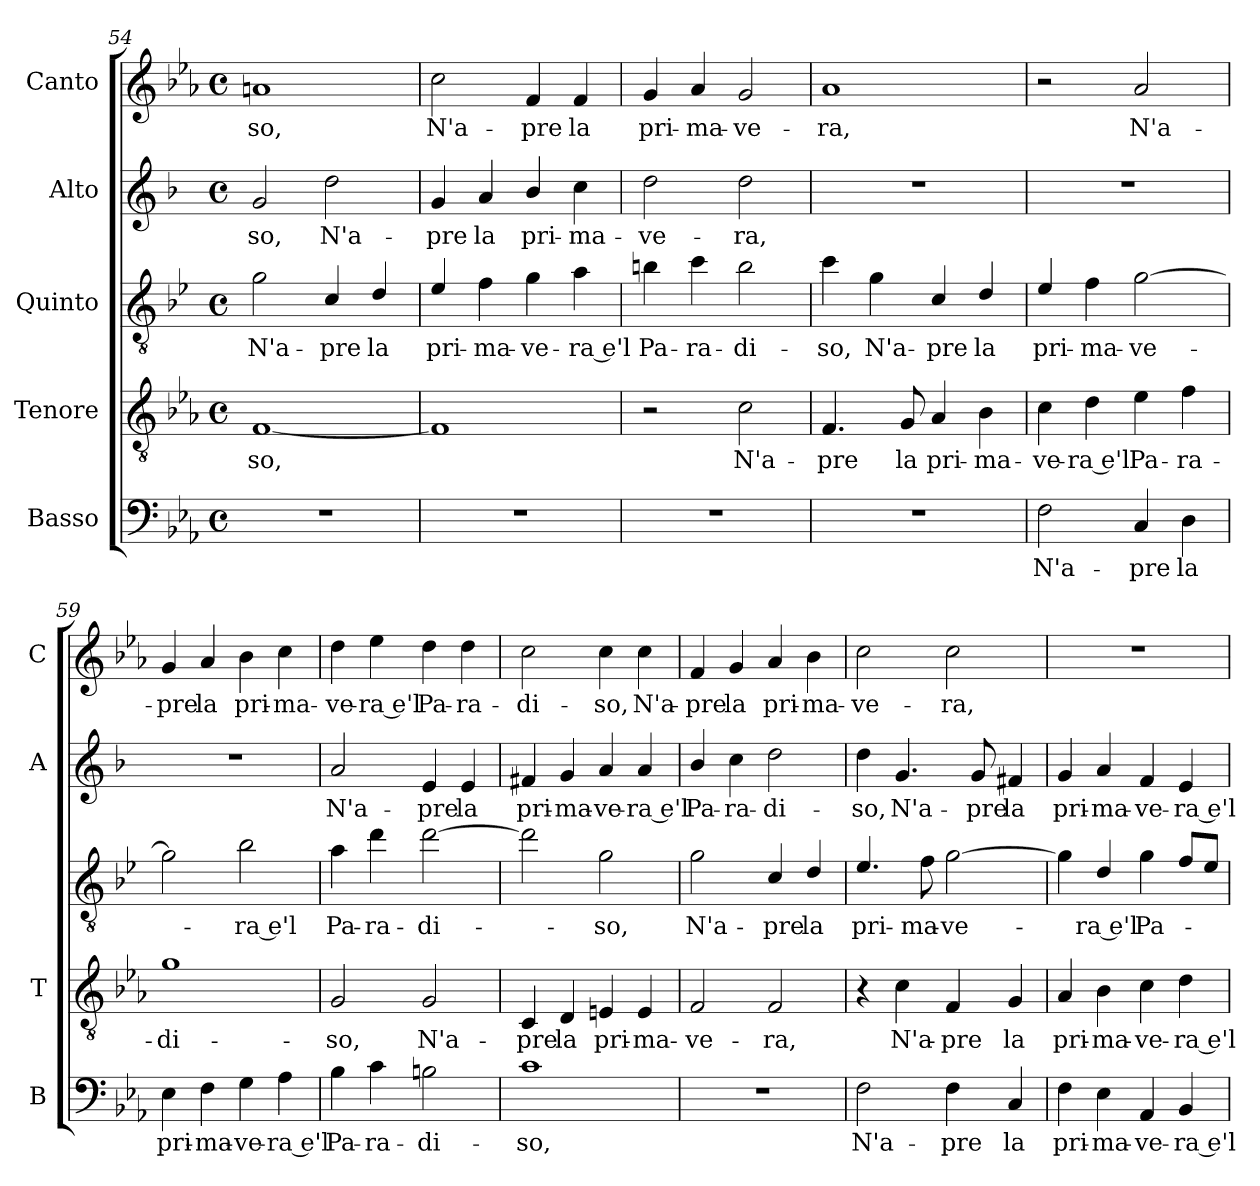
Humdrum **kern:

**kern	**text	**kern	**text	**kern	**text	**kern	**text	**kern	**text
*part5	*part5	*part4	*part4	*part3	*part3	*part2	*part2	*part1	*part1
*staff5	*staff5	*staff4	*staff4	*staff3	*staff3	*staff2	*staff2	*staff1	*staff1
*I"Basso	*	*I"Tenore	*	*I"Quinto	*	*I"Alto	*	*I"Canto	*
*I'B	*	*I'T	*	*	*	*I'A	*	*I'C	*
*clefF4	*	*clefGv2	*	*clefGv2	*	*clefG2	*	*clefG2	*
*	*	*	*	*ITrd4c7	*	*ITrd1c2	*	*	*
*k[b-e-a-]	*	*k[b-e-a-]	*	*k[b-e-a-]	*	*k[b-e-a-]	*	*k[b-e-a-]	*
*E-:	*	*E-:	*	*E-:	*	*E-:	*	*E-:	*
*M4/4	*	*M4/4	*	*M4/4	*	*M4/4	*	*M4/4	*
*met(c)	*	*met(c)	*	*met(c)	*	*met(c)	*	*met(c)	*
=54	=54	=54	=54	=54	=54	=54	=54	=54	=54
!	!	!	!LO:LY:b	!	!LO:LY:b	!	!LO:LY:b	!	!LO:LY:b
1r	.	[1F	-so,	2c\	N'a-	2f/	-so,	1an	-so,
!	!	!	!	!	!LO:LY:b	!	!LO:LY:b	!	!
.	.	.	.	4F/	-pre	2cc\	N'a-	.	.
!	!	!	!	!	!LO:LY:b	!	!	!	!
.	.	.	.	4G/	la	.	.	.	.
=55	=55	=55	=55	=55	=55	=55	=55	=55	=55
!	!	!	!	!	!LO:LY:b	!	!LO:LY:b	!	!LO:LY:b
1r	.	1F]	.	4A-/	pri-	4f/	-pre	2cc\	N'a-
!	!	!	!	!	!LO:LY:b	!	!LO:LY:b	!	!
.	.	.	.	4B-\	-ma-	4g/	la	.	.
!	!	!	!	!	!LO:LY:b	!	!LO:LY:b	!	!LO:LY:b
.	.	.	.	4c\	-ve-	4a-/	pri-	4f/	-pre
!	!	!	!	!	!LO:LY:b	!	!LO:LY:b	!	!LO:LY:b
.	.	.	.	4d\	-ra e'l	4b-\	-ma-	4f/	la
=56	=56	=56	=56	=56	=56	=56	=56	=56	=56
!	!	!	!	!	!LO:LY:b	!	!LO:LY:b	!	!LO:LY:b
1r	.	2r	.	4en\	Pa-	2cc\	-ve-	4g/	pri-
!	!	!	!	!	!LO:LY:b	!	!	!	!LO:LY:b
.	.	.	.	4f\	-ra-	.	.	4a-/	-ma-
!	!	!	!LO:LY:b	!	!LO:LY:b	!	!LO:LY:b	!	!LO:LY:b
.	.	2c\	N'a-	2e\	-di-	2cc\	-ra,	2g/	-ve-
=57	=57	=57	=57	=57	=57	=57	=57	=57	=57
!	!	!	!LO:LY:b	!	!LO:LY:b	!	!	!	!LO:LY:b
1r	.	4.F/	-pre	4f\	-so,	1r	.	1a-	-ra,
!	!	!	!	!	!LO:LY:b	!	!	!	!
.	.	.	.	4c\	N'a-	.	.	.	.
!	!	!	!LO:LY:b	!	!	!	!	!	!
.	.	8G/	la	.	.	.	.	.	.
!	!	!	!LO:LY:b	!	!LO:LY:b	!	!	!	!
.	.	4A-/	pri-	4F/	-pre	.	.	.	.
!	!	!	!LO:LY:b	!	!LO:LY:b	!	!	!	!
.	.	4B-\	-ma-	4G/	la	.	.	.	.
!!LO:PB:g=z
=58	=58	=58	=58	=58	=58	=58	=58	=58	=58
!	!LO:LY:b	!	!LO:LY:b	!	!LO:LY:b	!	!	!	!
2F\	N'a-	4c\	-ve-	4A-/	pri-	1r	.	2r	.
!	!	!	!LO:LY:b	!	!LO:LY:b	!	!	!	!
.	.	4d\	-ra e'l	4B-\	-ma-	.	.	.	.
!	!LO:LY:b	!	!LO:LY:b	!	!LO:LY:b	!	!	!	!LO:LY:b
4C/	-pre	4e-\	Pa-	[2c\	-ve-	.	.	2a-/	N'a-
!	!LO:LY:b	!	!LO:LY:b	!	!	!	!	!	!
4D\	la	4f\	-ra-	.	.	.	.	.	.
=59	=59	=59	=59	=59	=59	=59	=59	=59	=59
!	!LO:LY:b	!	!LO:LY:b	!	!	!	!	!	!LO:LY:b
4E-\	pri-	1g	-di-	2c\]	.	1r	.	4g/	-pre
!	!LO:LY:b	!	!	!	!	!	!	!	!LO:LY:b
4F\	-ma-	.	.	.	.	.	.	4a-/	la
!	!LO:LY:b	!	!	!	!LO:LY:b	!	!	!	!LO:LY:b
4G\	-ve-	.	.	2e-\	-ra e'l	.	.	4b-\	pri-
!	!LO:LY:b	!	!	!	!	!	!	!	!LO:LY:b
4A-\	-ra e'l	.	.	.	.	.	.	4cc\	-ma-
=60	=60	=60	=60	=60	=60	=60	=60	=60	=60
!	!LO:LY:b	!	!LO:LY:b	!	!LO:LY:b	!	!LO:LY:b	!	!LO:LY:b
4B-\	Pa-	2G/	-so,	4d\	Pa-	2g/	N'a-	4dd\	-ve-
!	!LO:LY:b	!	!	!	!LO:LY:b	!	!	!	!LO:LY:b
4c\	-ra-	.	.	4g\	-ra-	.	.	4ee-\	-ra e'l
!	!LO:LY:b	!	!LO:LY:b	!	!LO:LY:b	!	!LO:LY:b	!	!LO:LY:b
2Bn\	-di-	2G/	N'a-	[2g\	-di-	4d/	-pre	4dd\	Pa-
!	!	!	!	!	!	!	!LO:LY:b	!	!LO:LY:b
.	.	.	.	.	.	4d/	la	4dd\	-ra-
=61	=61	=61	=61	=61	=61	=61	=61	=61	=61
!	!LO:LY:b	!	!LO:LY:b	!	!	!	!LO:LY:b	!	!LO:LY:b
1c	-so,	4C/	-pre	2g\]	.	4en/	pri-	2cc\	-di-
!	!	!	!LO:LY:b	!	!	!	!LO:LY:b	!	!
.	.	4D/	la	.	.	4f/	-ma-	.	.
!	!	!	!LO:LY:b	!	!LO:LY:b	!	!LO:LY:b	!	!LO:LY:b
.	.	4En/	pri-	2c\	-so,	4g/	-ve-	4cc\	-so,
!	!	!	!LO:LY:b	!	!	!	!LO:LY:b	!	!LO:LY:b
.	.	4E/	-ma-	.	.	4g/	-ra e'l	4cc\	N'a-
=62	=62	=62	=62	=62	=62	=62	=62	=62	=62
!	!	!	!LO:LY:b	!	!LO:LY:b	!	!LO:LY:b	!	!LO:LY:b
1r	.	2F/	-ve-	2c\	N'a-	4a-/	Pa-	4f/	-pre
!	!	!	!	!	!	!	!LO:LY:b	!	!LO:LY:b
.	.	.	.	.	.	4b-\	-ra-	4g/	la
!	!	!	!LO:LY:b	!	!LO:LY:b	!	!LO:LY:b	!	!LO:LY:b
.	.	2F/	-ra,	4F/	-pre	2cc\	-di-	4a-/	pri-
!	!	!	!	!	!LO:LY:b	!	!	!	!LO:LY:b
.	.	.	.	4G/	la	.	.	4b-\	-ma-
=63	=63	=63	=63	=63	=63	=63	=63	=63	=63
!	!LO:LY:b	!	!	!	!LO:LY:b	!	!LO:LY:b	!	!LO:LY:b
2F\	N'a-	4r	.	4.A-/	pri-	4cc\	-so,	2cc\	-ve-
!	!	!	!LO:LY:b	!	!	!	!LO:LY:b	!	!
.	.	4c\	N'a-	.	.	4.f/	N'a-	.	.
!	!	!	!	!	!LO:LY:b	!	!	!	!
.	.	.	.	8B-\	-ma-	.	.	.	.
!	!LO:LY:b	!	!LO:LY:b	!	!LO:LY:b	!	!	!	!LO:LY:b
4F\	-pre	4F/	-pre	[2c\	-ve-	.	.	2cc\	-ra,
!	!	!	!	!	!	!	!LO:LY:b	!	!
.	.	.	.	.	.	8f/	-pre	.	.
!	!LO:LY:b	!	!LO:LY:b	!	!	!	!LO:LY:b	!	!
4C/	la	4G/	la	.	.	4en/	la	.	.
!!LO:LB:g=z
=64	=64	=64	=64	=64	=64	=64	=64	=64	=64
!	!LO:LY:b	!	!LO:LY:b	!	!	!	!LO:LY:b	!	!
4F\	pri-	4A-/	pri-	4c\]	.	4f/	pri-	1r	.
!	!LO:LY:b	!	!LO:LY:b	!	!LO:LY:b	!	!LO:LY:b	!	!
4E-\	-ma-	4B-\	-ma-	4G/	-ra e'l	4g/	-ma-	.	.
!	!LO:LY:b	!	!LO:LY:b	!	!LO:LY:b	!	!LO:LY:b	!	!
4AA-/	-ve-	4c\	-ve-	4c\	Pa-	4e-/	-ve-	.	.
!	!LO:LY:b	!	!LO:LY:b	!	!	!	!LO:LY:b	!	!
4BB-/	-ra e'l	4d\	-ra e'l	8B-/L	.	4d/	-ra e'l	.	.
.	.	.	.	8A-/J	.	.	.	.	.
=	=	=	=	=	=	=	=	=	=
*-	*-	*-	*-	*-	*-	*-	*-	*-	*-
